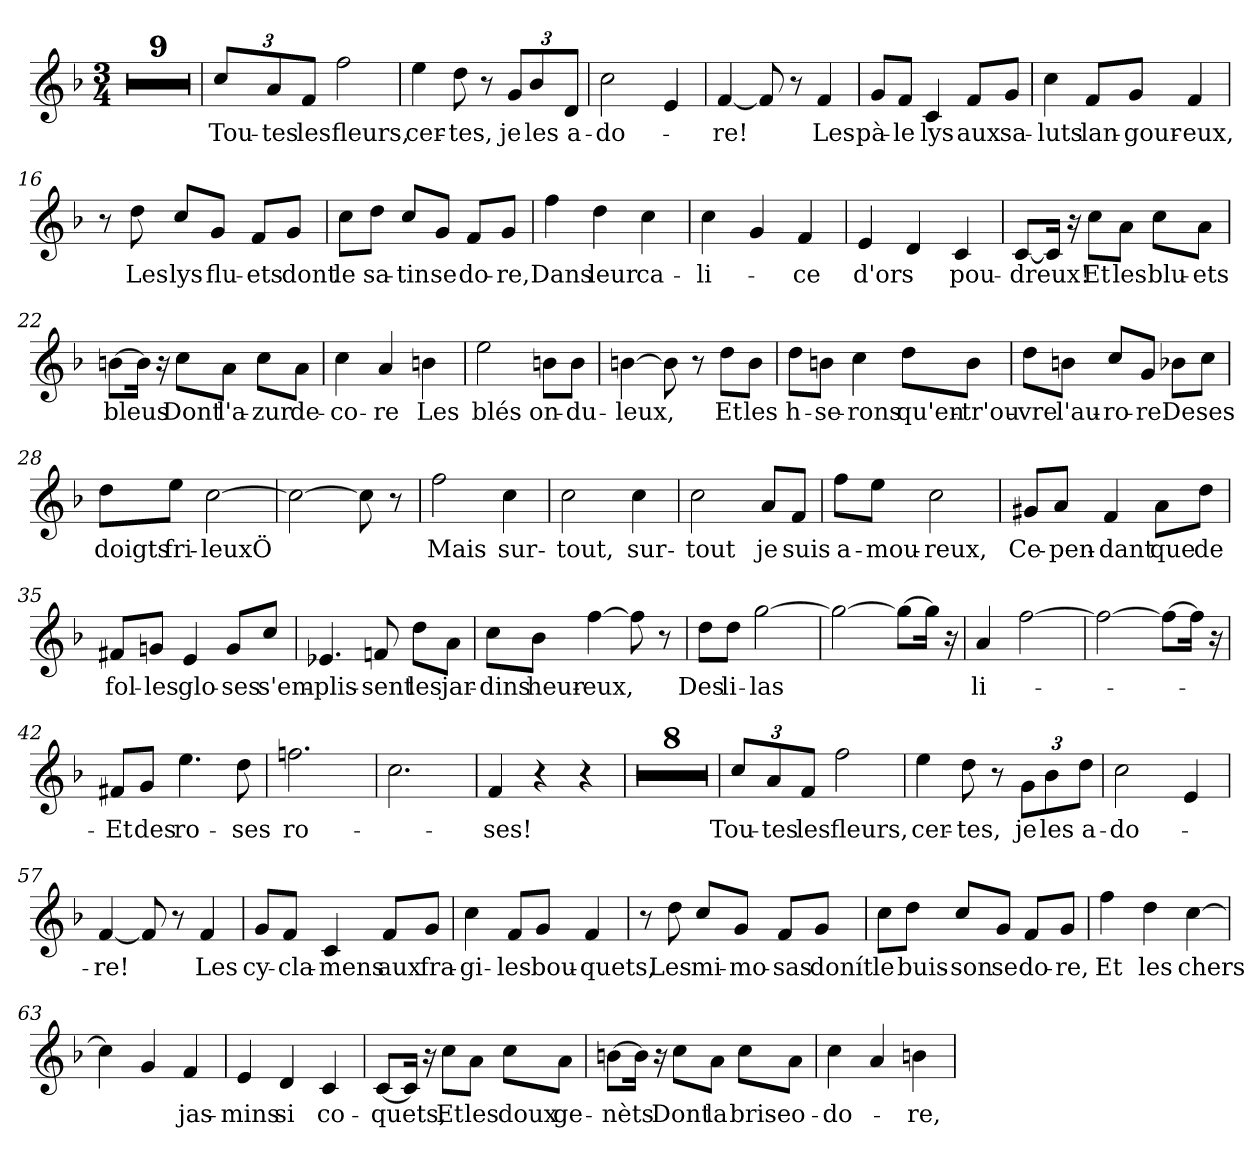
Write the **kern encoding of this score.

**kern	**text
*part1	*part1
*staff1	*staff1
*clefG2	*
*k[b-]	*
*M3/4	*
=1	=1
2.r	.
=2	=2
2.r	.
=3	=3
2.r	.
=4	=4
2.r	.
=5	=5
2.r	.
=6	=6
2.r	.
=7	=7
2.r	.
=8	=8
2.r	.
=9	=9
2.r	.
=10	=10
!	!LO:LY:b
12cc/L	Tou-
!	!LO:LY:b
12a/	-tes
!	!LO:LY:b
12f/J	les
!	!LO:LY:b
2ff\	fleurs,
=11	=11
!	!LO:LY:b
4ee\	cer-
!	!LO:LY:b
8dd\	-tes,
8r	.
!	!LO:LY:b
12g/L	je
!	!LO:LY:b
12b-/	les
!	!LO:LY:b
12d/J	a-
=12	=12
!	!LO:LY:b
2cc\	-do-
4e/	.
=13	=13
!	!LO:LY:b
[4f/	-re!
8f/]	.
8r	.
!	!LO:LY:b
4f/	Les
!!LO:LB:g=z
=14	=14
!	!LO:LY:b
8g/L	pà-
!	!LO:LY:b
8f/J	-le
!	!LO:LY:b
4c/	lys
!	!LO:LY:b
8f/L	aux
!	!LO:LY:b
8g/J	sa-
=15	=15
!	!LO:LY:b
4cc\	-luts
!	!LO:LY:b
8f/L	lan-
!	!LO:LY:b
8g/J	-gour-
!	!LO:LY:b
4f/	-eux,
=16	=16
8r	.
!	!LO:LY:b
8dd\	Les
!	!LO:LY:b
8cc/L	lys
!	!LO:LY:b
8g/J	flu-
!	!LO:LY:b
8f/L	-ets
!	!LO:LY:b
8g/J	dont
=17	=17
!	!LO:LY:b
8cc\L	le
!	!LO:LY:b
8dd\J	sa-
!	!LO:LY:b
8cc/L	-tin
!	!LO:LY:b
8g/J	se
!	!LO:LY:b
8f/L	do-
!	!LO:LY:b
8g/J	-re,
=18	=18
!	!LO:LY:b
4ff\	Dans
!	!LO:LY:b
4dd\	leur
!	!LO:LY:b
4cc\	ca-
=19	=19
!	!LO:LY:b
4cc\	-li-
4g/	.
!	!LO:LY:b
4f/	-ce
=20	=20
!	!LO:LY:b
4e/	d'ors
4d/	.
!	!LO:LY:b
4c/	pou-
!!LO:LB:g=z
=21	=21
!	!LO:LY:b
[8c/L	-dreux!
16c/Jk]	.
16r	.
!	!LO:LY:b
8cc\L	Et
!	!LO:LY:b
8a\J	les
!	!LO:LY:b
8cc\L	blu-
!	!LO:LY:b
8a\J	-ets
=22	=22
!	!LO:LY:b
[8bn\L	bleus
16b\Jk]	.
16r	.
!	!LO:LY:b
8cc\L	Dont
!	!LO:LY:b
8a\J	l'a-
!	!LO:LY:b
8cc\L	-zur
!	!LO:LY:b
8a\J	de-
=23	=23
!	!LO:LY:b
4cc\	-co-
!	!LO:LY:b
4a/	-re
!	!LO:LY:b
4bn\	Les
=24	=24
!	!LO:LY:b
2ee\	blés
!	!LO:LY:b
8bn\L	on-
!	!LO:LY:b
8b\J	-du-
=25	=25
!	!LO:LY:b
[4bn\	-leux,
8b\]	.
8r	.
!	!LO:LY:b
8dd\L	Et
!	!LO:LY:b
8b\J	les
=26	=26
!	!LO:LY:b
8dd\L	h-
!	!LO:LY:b
8bn\J	-se-
!	!LO:LY:b
4cc\	-rons
!	!LO:LY:b
8dd\L	qu'en-
!	!LO:LY:b
8b\J	-tr'ou-
!!LO:LB:g=z
=27	=27
!	!LO:LY:b
8dd\L	-vre
!	!LO:LY:b
8bn\J	l'au-
!	!LO:LY:b
8cc/L	-ro-
!	!LO:LY:b
8g/J	-re
!	!LO:LY:b
8b-X\L	De
!	!LO:LY:b
8cc\J	ses
=28	=28
!	!LO:LY:b
8dd\L	doigts
!	!LO:LY:b
8ee\J	fri-
!	!LO:LY:b
[2cc\	-leuxÖ
=29	=29
2cc\_	.
8cc\]	.
8r	.
=30	=30
!	!LO:LY:b
2ff\	Mais
!	!LO:LY:b
4cc\	sur-
=31	=31
!	!LO:LY:b
2cc\	-tout,
!	!LO:LY:b
4cc\	sur-
=32	=32
!	!LO:LY:b
2cc\	-tout
!	!LO:LY:b
8a/L	je
!	!LO:LY:b
8f/J	suis
=33	=33
!	!LO:LY:b
8ff\L	a-
!	!LO:LY:b
8ee\J	-mou-
!	!LO:LY:b
2cc\	-reux,
=34	=34
!	!LO:LY:b
8g#X/L	Ce-
!	!LO:LY:b
8a/J	-pen-
!	!LO:LY:b
4f/	-dant
!	!LO:LY:b
8a\L	que
!	!LO:LY:b
8dd\J	de
!!LO:LB:g=z
=35	=35
!	!LO:LY:b
8f#X/L	fol-
!	!LO:LY:b
8gn/J	-les
!	!LO:LY:b
4e/	glo-
!	!LO:LY:b
8g/L	-ses
!	!LO:LY:b
8cc/J	s'em-
=36	=36
!	!LO:LY:b
4.e-X/	-plis-
!	!LO:LY:b
8fn/	-sent
!	!LO:LY:b
8dd\L	les
!	!LO:LY:b
8a\J	jar-
=37	=37
!	!LO:LY:b
8cc\L	-dins
!	!LO:LY:b
8b-\J	heur-
!	!LO:LY:b
[4ff\	-eux,
8ff\]	.
8r	.
=38	=38
!	!LO:LY:b
8dd\L	Des
!	!LO:LY:b
8dd\J	li-
!	!LO:LY:b
[2gg\	-las
=39	=39
2gg\_	.
8gg\L_	.
16gg\Jk]	.
16r	.
=40	=40
!	!LO:LY:b
4a/	li-
[2ff\	.
=41	=41
2ff\_	.
8ff\L_	.
16ff\Jk]	.
16r	.
=42	=42
!	!LO:LY:b
8f#X/L	Et
!	!LO:LY:b
8g/J	des
!	!LO:LY:b
4.ee\	ro-
!	!LO:LY:b
8dd\	-ses
=43	=43
!	!LO:LY:b
2.ffn\	ro-
!!LO:LB:g=z
=44	=44
2.cc\	.
=45	=45
!	!LO:LY:b
4f/	-ses!
4r	.
4r	.
=46	=46
2.r	.
=47	=47
2.r	.
=48	=48
2.r	.
=49	=49
2.r	.
=50	=50
2.r	.
=51	=51
2.r	.
=52	=52
2.r	.
=53	=53
2.r	.
=54	=54
!	!LO:LY:b
12cc/L	Tou-
!	!LO:LY:b
12a/	-tes
!	!LO:LY:b
12f/J	les
!	!LO:LY:b
2ff\	fleurs,
=55	=55
!	!LO:LY:b
4ee\	cer-
!	!LO:LY:b
8dd\	-tes,
8r	.
!	!LO:LY:b
12g\L	je
!	!LO:LY:b
12b-\	les
!	!LO:LY:b
12dd\J	a-
=56	=56
!	!LO:LY:b
2cc\	-do-
4e/	.
=57	=57
!	!LO:LY:b
[4f/	-re!
8f/]	.
8r	.
!	!LO:LY:b
4f/	Les
!!LO:LB:g=z
=58	=58
!	!LO:LY:b
8g/L	cy-
!	!LO:LY:b
8f/J	-cla-
!	!LO:LY:b
4c/	-mens
!	!LO:LY:b
8f/L	aux
!	!LO:LY:b
8g/J	fra-
=59	=59
!	!LO:LY:b
4cc\	-gi-
!	!LO:LY:b
8f/L	-les
!	!LO:LY:b
8g/J	bou-
!	!LO:LY:b
4f/	-quets,
=60	=60
8r	.
!	!LO:LY:b
8dd\	Les
!	!LO:LY:b
8cc/L	mi-
!	!LO:LY:b
8g/J	-mo-
!	!LO:LY:b
8f/L	-sas
!	!LO:LY:b
8g/J	donít
=61	=61
!	!LO:LY:b
8cc\L	le
!	!LO:LY:b
8dd\J	buis-
!	!LO:LY:b
8cc/L	-son
!	!LO:LY:b
8g/J	se
!	!LO:LY:b
8f/L	do-
!	!LO:LY:b
8g/J	-re,
=62	=62
!	!LO:LY:b
4ff\	Et
!	!LO:LY:b
4dd\	les
!	!LO:LY:b
[4cc\	chers
=63	=63
4cc\]	.
4g/	.
!	!LO:LY:b
4f/	jas-
=64	=64
!	!LO:LY:b
4e/	-mins
!	!LO:LY:b
4d/	si
!	!LO:LY:b
4c/	co-
!!LO:LB:g=z
=65	=65
!	!LO:LY:b
[8c/L	-quets,
16c/Jk]	.
16r	.
!	!LO:LY:b
8cc\L	Et
!	!LO:LY:b
8a\J	les
!	!LO:LY:b
8cc\L	doux
!	!LO:LY:b
8a\J	ge-
=66	=66
!	!LO:LY:b
[8bn\L	-nèts
16b\Jk]	.
16r	.
!	!LO:LY:b
8cc\L	Dont
!	!LO:LY:b
8a\J	la
!	!LO:LY:b
8cc\L	brise
!	!LO:LY:b
8a\J	o-
=67	=67
!	!LO:LY:b
4cc\	-do-
4a/	.
!	!LO:LY:b
4bn\	-re,
=	=
*-	*-
